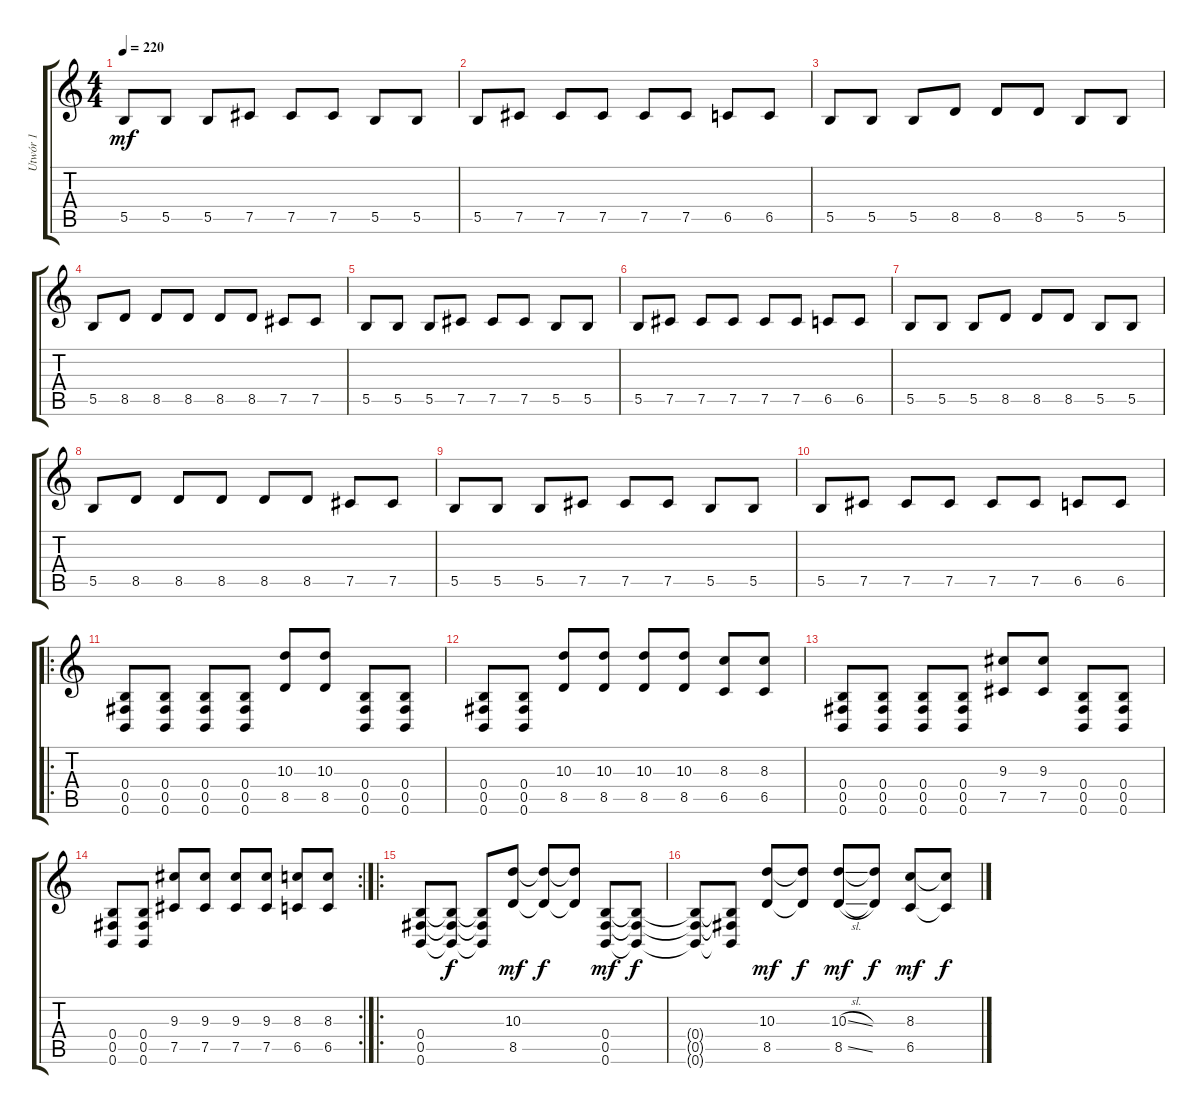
\track ("Utwór 1" "Utwór 1") {instrument distortionguitar}
\staff {score tabs}
\tuning (Db4 Ab3 E3 B2 Gb2 B1) {hide}
\ts (4 4)
\tempo 220
\clef g2
\ks c
5.5.8{dy mf} 5.5.8 5.5.8 7.5.8 7.5.8 7.5.8 5.5.8 5.5.8 |
5.5.8 7.5.8 7.5.8 7.5.8 7.5.8 7.5.8 6.5.8 6.5.8 |
5.5.8 5.5.8 5.5.8 8.5.8 8.5.8 8.5.8 5.5.8 5.5.8 |
5.5.8 8.5.8 8.5.8 8.5.8 8.5.8 8.5.8 7.5.8 7.5.8 |
5.5.8 5.5.8 5.5.8 7.5.8 7.5.8 7.5.8 5.5.8 5.5.8 |
5.5.8 7.5.8 7.5.8 7.5.8 7.5.8 7.5.8 6.5.8 6.5.8 |
5.5.8 5.5.8 5.5.8 8.5.8 8.5.8 8.5.8 5.5.8 5.5.8 |
5.5.8 8.5.8 8.5.8 8.5.8 8.5.8 8.5.8 7.5.8 7.5.8 |
5.5.8 5.5.8 5.5.8 7.5.8 7.5.8 7.5.8 5.5.8 5.5.8 |
5.5.8 7.5.8 7.5.8 7.5.8 7.5.8 7.5.8 6.5.8 6.5.8 |
\ro
(0.4 0.5 0.6).8 (0.4 0.5 0.6).8 (0.4 0.5 0.6).8 (0.4 0.5 0.6).8 (10.3 8.5).8 (10.3 8.5).8 (0.4 0.5 0.6).8 (0.4 0.5 0.6).8 |
(0.4 0.5 0.6).8 (0.4 0.5 0.6).8 (10.3 8.5).8 (10.3 8.5).8 (10.3 8.5).8 (10.3 8.5).8 (8.3 6.5).8 (8.3 6.5).8 |
(0.4 0.5 0.6).8 (0.4 0.5 0.6).8 (0.4 0.5 0.6).8 (0.4 0.5 0.6).8 (9.3 7.5).8 (9.3 7.5).8 (0.4 0.5 0.6).8 (0.4 0.5 0.6).8 |
\rc 2
(0.4 0.5 0.6).8 (0.4 0.5 0.6).8 (9.3 7.5).8 (9.3 7.5).8 (9.3 7.5).8 (9.3 7.5).8 (8.3 6.5).8 (8.3 6.5).8 |
\ro
(0.4 0.5 0.6).8 (0.4{t} 0.5{t} 0.6{t}).8{dy f} (0.4{t} 0.5{t} 0.6{t}).8 (10.3 8.5).8{dy mf} (10.3{t} 8.5{t}).8{dy f} (10.3{t} 8.5{t}).8 (0.4 0.5 0.6).8{dy mf} (0.4{t} 0.5{t} 0.6{t}).8{dy f} |
(0.4{t} 0.5{t} 0.6{t}).8 (0.4{t} 0.5{t} 0.6{t}).8 (10.3 8.5).8{dy mf} (10.3{t} 8.5{t}).8{dy f} (10.3{sl} 8.5{sl}).8{dy mf} (10.3{t} 8.5{t}).8{dy f} (8.3 6.5).8{dy mf} (8.3{t} 6.5{t}).8{dy f}
